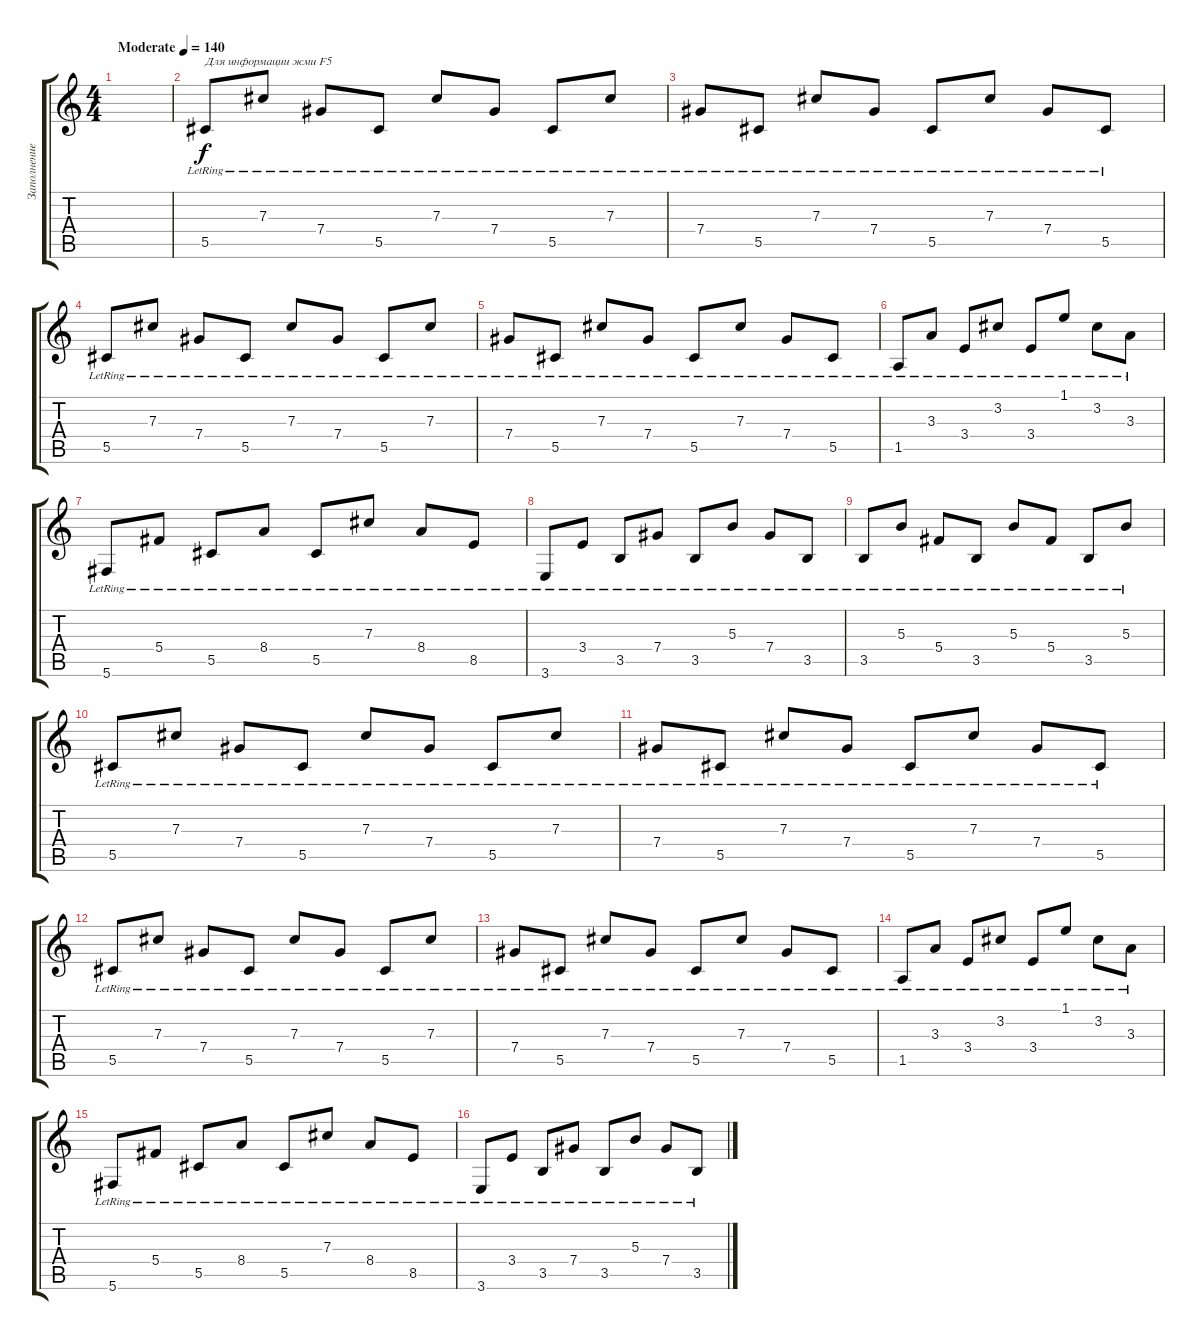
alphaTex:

\track ("Заполнение" "Заполнение") {instrument acousticguitarsteel}
\staff {score tabs}
\tuning (Eb4 Bb3 Gb3 Db3 Ab2 Db2) {hide}
\ts (4 4)
\tempo (140 "Moderate")
\clef g2
\ks c
|
5.5{lr}.8{txt "Для информации жми F5"} 7.3{lr}.8 7.4{lr}.8 5.5{lr}.8 7.3{lr}.8 7.4{lr}.8 5.5{lr}.8 7.3{lr}.8 |
7.4{lr}.8 5.5{lr}.8 7.3{lr}.8 7.4{lr}.8 5.5{lr}.8 7.3{lr}.8 7.4{lr}.8 5.5{lr}.8 |
5.5{lr}.8 7.3{lr}.8 7.4{lr}.8 5.5{lr}.8 7.3{lr}.8 7.4{lr}.8 5.5{lr}.8 7.3{lr}.8 |
7.4{lr}.8 5.5{lr}.8 7.3{lr}.8 7.4{lr}.8 5.5{lr}.8 7.3{lr}.8 7.4{lr}.8 5.5{lr}.8 |
1.5{lr}.8 3.3{lr}.8 3.4{lr}.8 3.2{lr}.8 3.4{lr}.8 1.1{lr}.8 3.2{lr}.8 3.3{lr}.8 |
5.6{lr}.8 5.4{lr}.8 5.5{lr}.8 8.4{lr}.8 5.5{lr}.8 7.3{lr}.8 8.4{lr}.8 8.5{lr}.8 |
3.6{lr}.8 3.4{lr}.8 3.5{lr}.8 7.4{lr}.8 3.5{lr}.8 5.3{lr}.8 7.4{lr}.8 3.5{lr}.8 |
3.5{lr}.8 5.3{lr}.8 5.4{lr}.8 3.5{lr}.8 5.3{lr}.8 5.4{lr}.8 3.5{lr}.8 5.3{lr}.8 |
5.5{lr}.8 7.3{lr}.8 7.4{lr}.8 5.5{lr}.8 7.3{lr}.8 7.4{lr}.8 5.5{lr}.8 7.3{lr}.8 |
7.4{lr}.8 5.5{lr}.8 7.3{lr}.8 7.4{lr}.8 5.5{lr}.8 7.3{lr}.8 7.4{lr}.8 5.5{lr}.8 |
5.5{lr}.8 7.3{lr}.8 7.4{lr}.8 5.5{lr}.8 7.3{lr}.8 7.4{lr}.8 5.5{lr}.8 7.3{lr}.8 |
7.4{lr}.8 5.5{lr}.8 7.3{lr}.8 7.4{lr}.8 5.5{lr}.8 7.3{lr}.8 7.4{lr}.8 5.5{lr}.8 |
1.5{lr}.8 3.3{lr}.8 3.4{lr}.8 3.2{lr}.8 3.4{lr}.8 1.1{lr}.8 3.2{lr}.8 3.3{lr}.8 |
5.6{lr}.8 5.4{lr}.8 5.5{lr}.8 8.4{lr}.8 5.5{lr}.8 7.3{lr}.8 8.4{lr}.8 8.5{lr}.8 |
3.6{lr}.8 3.4{lr}.8 3.5{lr}.8 7.4{lr}.8 3.5{lr}.8 5.3{lr}.8 7.4{lr}.8 3.5{lr}.8
